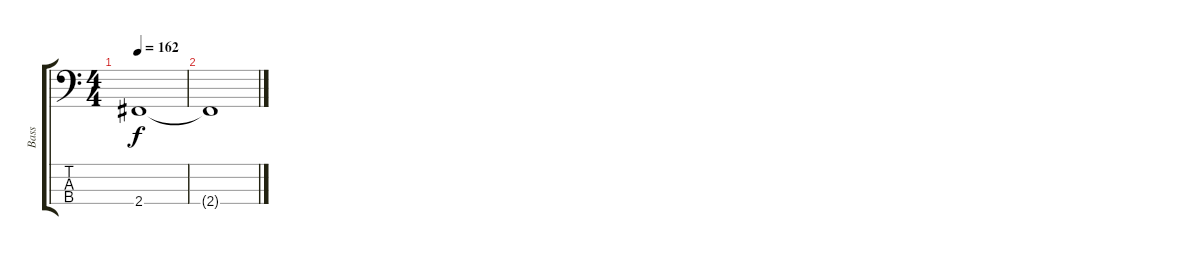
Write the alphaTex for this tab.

\track ("Bass" "Bass") {instrument electricbasspick}
\staff {score tabs}
\tuning (G2 D2 A1 E1) {hide}
\ts (4 4)
\tempo 162
\clef f4
\ks c
2.4.1{dy f} |
2.4{t}.1
